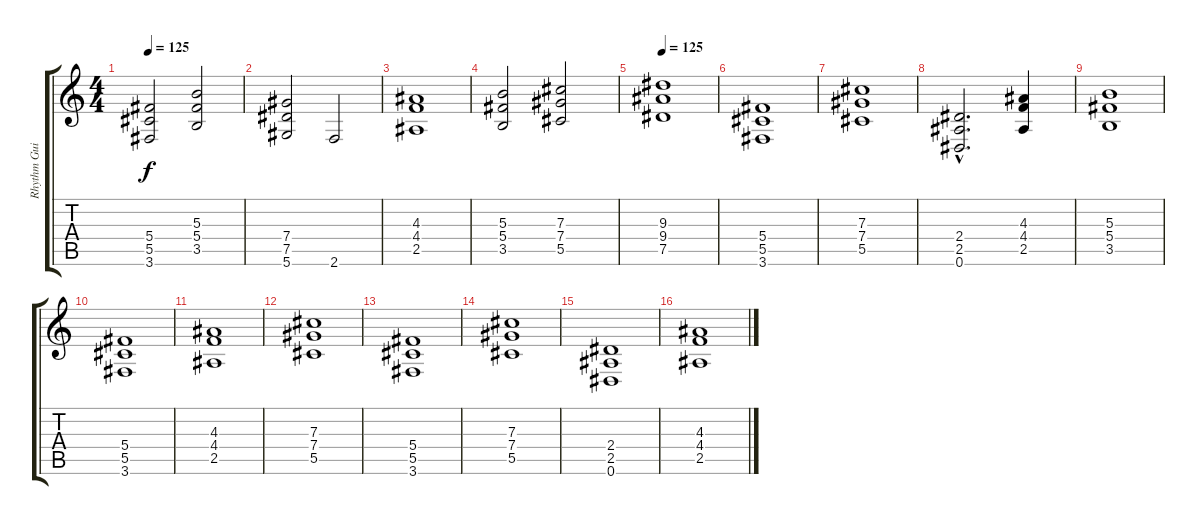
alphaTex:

\track ("Rhythm Guitar" "Rhythm Gui") {instrument distortionguitar}
\staff {score tabs}
\tuning (Eb4 Bb3 Gb3 Db3 Ab2 Eb2) {hide}
\ts (4 4)
\tempo 125
\clef g2
\ks c
(5.4 5.5 3.6).2{dy f} (5.3 5.4 3.5).2 |
(7.4 7.5 5.6).2 2.6.2 |
(4.3 4.4 2.5).1 |
(5.3 5.4 3.5).2 (7.3 7.4 5.5).2 |
\tempo 125
(9.3 9.4 7.5).1 |
(5.4 5.5 3.6).1 |
(7.3 7.4 5.5).1 |
(2.4{hac} 2.5{hac} 0.6{hac}).2{d} (4.3 4.4 2.5).4 |
(5.3 5.4 3.5).1 |
(5.4 5.5 3.6).1 |
(4.3 4.4 2.5).1 |
(7.3 7.4 5.5).1 |
(5.4 5.5 3.6).1 |
(7.3 7.4 5.5).1 |
(2.4 2.5 0.6).1 |
(4.3 4.4 2.5).1
